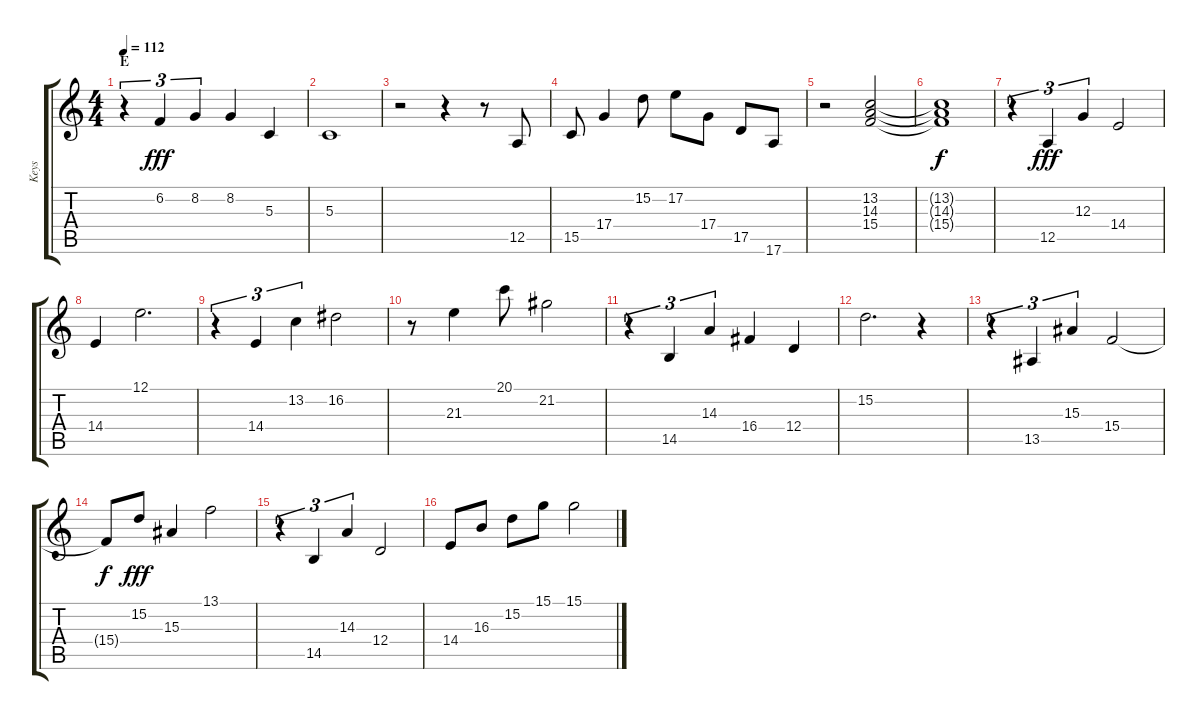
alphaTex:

\track ("Keys" "Keys") {instrument stringensemble1}
\staff {score tabs}
\tuning (E4 B3 G3 D3 A2 E2) {hide}
\ts (4 4)
\section ("" "E")
\tempo 112
\clef g2
\ks c
r.4{tu (3 2) dy fff} 6.2.4{tu (3 2)} 8.2.4{tu (3 2)} 8.2.4 5.3.4 |
5.3.1 |
r.2 r.4 r.8 12.5.8 |
15.5.8 17.4.4 15.2.8 17.2.8 17.4.8 17.5.8 17.6.8 |
r.2 (13.2 14.3 15.4).2 |
(13.2{t} 14.3{t} 15.4{t}).1{dy f} |
r.4{tu (3 2)} 12.5.4{tu (3 2) dy fff} 12.3.4{tu (3 2)} 14.4.2 |
14.4.4 12.1.2{d} |
r.4{tu (3 2)} 14.4.4{tu (3 2)} 13.2.4{tu (3 2)} 16.2.2 |
r.8 21.3.4 20.1.8 21.2.2 |
r.4{tu (3 2)} 14.5.4{tu (3 2)} 14.3.4{tu (3 2)} 16.4.4 12.4.4 |
15.2.2{d} r.4 |
r.4{tu (3 2)} 13.5.4{tu (3 2)} 15.3.4{tu (3 2)} 15.4.2 |
15.4{t}.8{dy f} 15.2.8{dy fff} 15.3.4 13.1.2 |
r.4{tu (3 2)} 14.5.4{tu (3 2)} 14.3.4{tu (3 2)} 12.4.2 |
14.4.8 16.3.8 15.2.8 15.1.8 15.1.2
